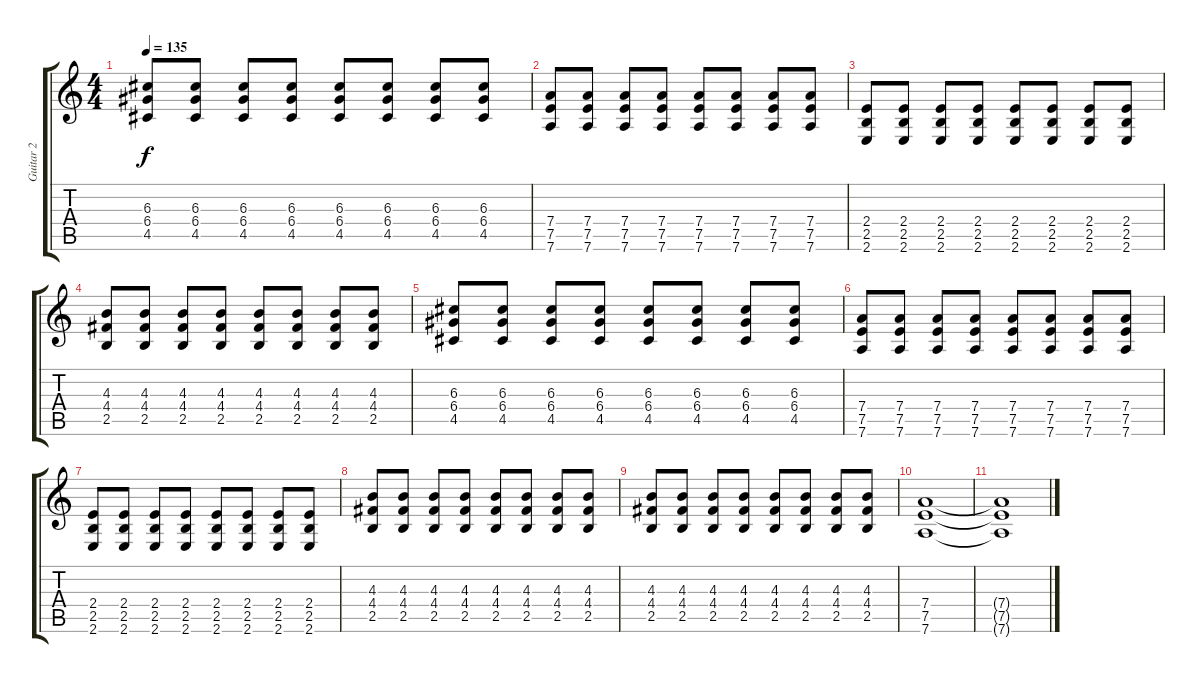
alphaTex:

\track ("Guitar 2" "Guitar 2") {instrument overdrivenguitar}
\staff {score tabs}
\tuning (E4 B3 G3 D3 A2 D2) {hide}
\ts (4 4)
\tempo 135
\clef g2
\ks c
(6.3 6.4 4.5).8{dy f} (6.3 6.4 4.5).8 (6.3 6.4 4.5).8 (6.3 6.4 4.5).8 (6.3 6.4 4.5).8 (6.3 6.4 4.5).8 (6.3 6.4 4.5).8 (6.3 6.4 4.5).8 |
(7.4 7.5 7.6).8 (7.4 7.5 7.6).8 (7.4 7.5 7.6).8 (7.4 7.5 7.6).8 (7.4 7.5 7.6).8 (7.4 7.5 7.6).8 (7.4 7.5 7.6).8 (7.4 7.5 7.6).8 |
(2.4 2.5 2.6).8 (2.4 2.5 2.6).8 (2.4 2.5 2.6).8 (2.4 2.5 2.6).8 (2.4 2.5 2.6).8 (2.4 2.5 2.6).8 (2.4 2.5 2.6).8 (2.4 2.5 2.6).8 |
(4.3 4.4 2.5).8 (4.3 4.4 2.5).8 (4.3 4.4 2.5).8 (4.3 4.4 2.5).8 (4.3 4.4 2.5).8 (4.3 4.4 2.5).8 (4.3 4.4 2.5).8 (4.3 4.4 2.5).8 |
(6.3 6.4 4.5).8 (6.3 6.4 4.5).8 (6.3 6.4 4.5).8 (6.3 6.4 4.5).8 (6.3 6.4 4.5).8 (6.3 6.4 4.5).8 (6.3 6.4 4.5).8 (6.3 6.4 4.5).8 |
(7.4 7.5 7.6).8 (7.4 7.5 7.6).8 (7.4 7.5 7.6).8 (7.4 7.5 7.6).8 (7.4 7.5 7.6).8 (7.4 7.5 7.6).8 (7.4 7.5 7.6).8 (7.4 7.5 7.6).8 |
(2.4 2.5 2.6).8 (2.4 2.5 2.6).8 (2.4 2.5 2.6).8 (2.4 2.5 2.6).8 (2.4 2.5 2.6).8 (2.4 2.5 2.6).8 (2.4 2.5 2.6).8 (2.4 2.5 2.6).8 |
(4.3 4.4 2.5).8 (4.3 4.4 2.5).8 (4.3 4.4 2.5).8 (4.3 4.4 2.5).8 (4.3 4.4 2.5).8 (4.3 4.4 2.5).8 (4.3 4.4 2.5).8 (4.3 4.4 2.5).8 |
(4.3 4.4 2.5).8 (4.3 4.4 2.5).8 (4.3 4.4 2.5).8 (4.3 4.4 2.5).8 (4.3 4.4 2.5).8 (4.3 4.4 2.5).8 (4.3 4.4 2.5).8 (4.3 4.4 2.5).8 |
(7.4 7.5 7.6).1 |
(7.4{t} 7.5{t} 7.6{t}).1
